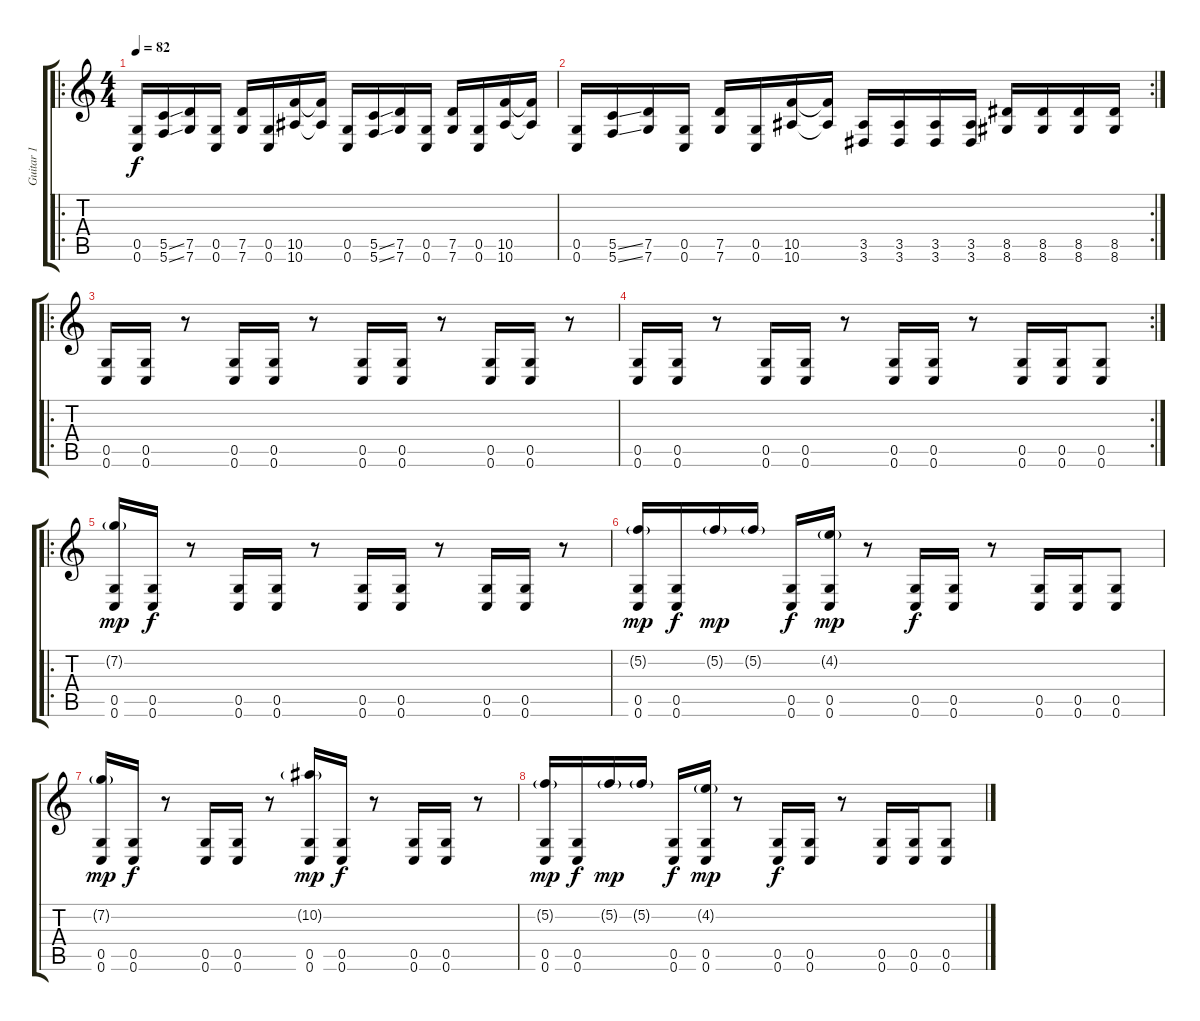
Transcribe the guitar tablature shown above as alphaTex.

\track ("Guitar 1" "Guitar 1") {instrument distortionguitar}
\staff {score tabs}
\tuning (E4 C4 G3 C3 G2 C2) {hide}
\ro
\ts (4 4)
\tempo 82
\clef g2
\ks c
(0.5 0.6).16{dy f} (5.5{ss} 5.6{ss}).16 (7.5 7.6).16 (0.5 0.6).16 (7.5 7.6).16 (0.5 0.6).16 (10.5 10.6).16 (10.5{t} 10.6{t}).16 (0.5 0.6).16 (5.5{ss} 5.6{ss}).16 (7.5 7.6).16 (0.5 0.6).16 (7.5 7.6).16 (0.5 0.6).16 (10.5 10.6).16 (10.5{t} 10.6{t}).16 |
\rc 2
(0.5 0.6).16 (5.5{ss} 5.6{ss}).16 (7.5 7.6).16 (0.5 0.6).16 (7.5 7.6).16 (0.5 0.6).16 (10.5 10.6).16 (10.5{t} 10.6{t}).16 (3.5 3.6).16 (3.5 3.6).16 (3.5 3.6).16 (3.5 3.6).16 (8.5 8.6).16 (8.5 8.6).16 (8.5 8.6).16 (8.5 8.6).16 |
\ro
(0.5 0.6).16 (0.5 0.6).16 r.8 (0.5 0.6).16 (0.5 0.6).16 r.8 (0.5 0.6).16 (0.5 0.6).16 r.8 (0.5 0.6).16 (0.5 0.6).16 r.8 |
\rc 2
(0.5 0.6).16 (0.5 0.6).16 r.8 (0.5 0.6).16 (0.5 0.6).16 r.8 (0.5 0.6).16 (0.5 0.6).16 r.8 (0.5 0.6).16 (0.5 0.6).16 (0.5 0.6).8 |
\ro
(7.2{g} 0.5 0.6).16{dy mp} (0.5 0.6).16{dy f} r.8 (0.5 0.6).16 (0.5 0.6).16 r.8 (0.5 0.6).16 (0.5 0.6).16 r.8 (0.5 0.6).16 (0.5 0.6).16 r.8 |
(5.2{g} 0.5 0.6).16{dy mp} (0.5 0.6).16{dy f} 5.2{g}.16{dy mp} 5.2{g}.16 (0.5 0.6).16{dy f} (4.2{g} 0.5 0.6).16{dy mp} r.8 (0.5 0.6).16{dy f} (0.5 0.6).16 r.8 (0.5 0.6).16 (0.5 0.6).16 (0.5 0.6).8 |
(7.2{g} 0.5 0.6).16{dy mp} (0.5 0.6).16{dy f} r.8 (0.5 0.6).16 (0.5 0.6).16 r.8 (10.2{g} 0.5 0.6).16{dy mp} (0.5 0.6).16{dy f} r.8 (0.5 0.6).16 (0.5 0.6).16 r.8 |
(5.2{g} 0.5 0.6).16{dy mp} (0.5 0.6).16{dy f} 5.2{g}.16{dy mp} 5.2{g}.16 (0.5 0.6).16{dy f} (4.2{g} 0.5 0.6).16{dy mp} r.8 (0.5 0.6).16{dy f} (0.5 0.6).16 r.8 (0.5 0.6).16 (0.5 0.6).16 (0.5 0.6).8
